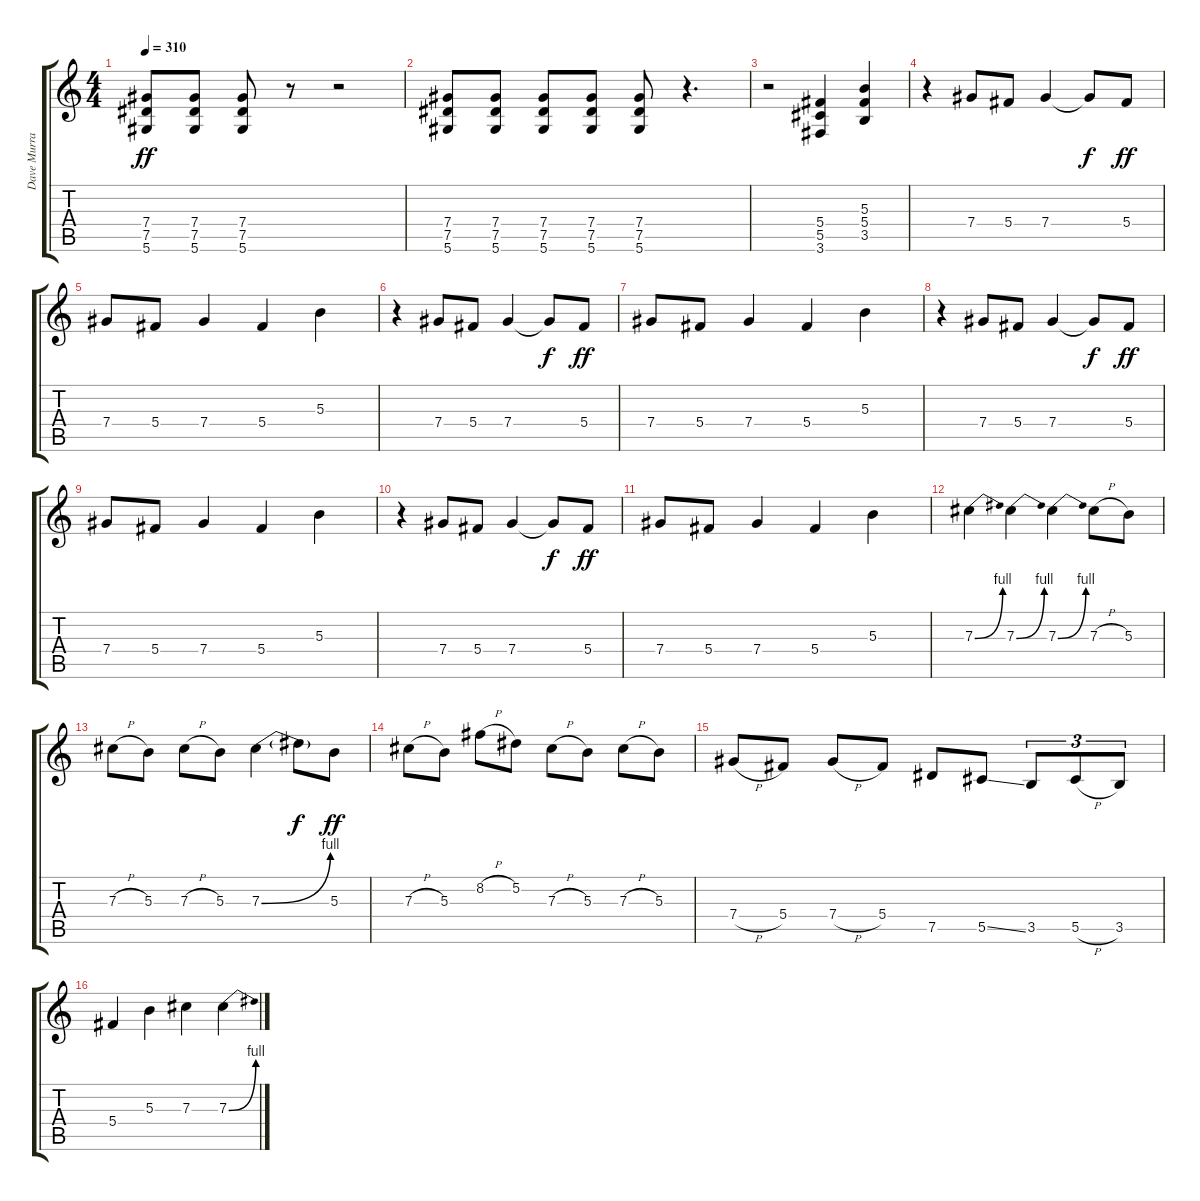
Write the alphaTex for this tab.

\track ("Dave Murray" "Dave Murra") {instrument overdrivenguitar}
\staff {score tabs}
\tuning (Eb4 Bb3 Gb3 Db3 Ab2 Eb2) {hide}
\ts (4 4)
\tempo 310
\clef g2
\ks c
(7.4 7.5 5.6).8{dy ff} (7.4 7.5 5.6).8 (7.4 7.5 5.6).8 r.8 r.2 |
(7.4 7.5 5.6).8 (7.4 7.5 5.6).8 (7.4 7.5 5.6).8 (7.4 7.5 5.6).8 (7.4 7.5 5.6).8 r.4{d} |
r.2 (5.4 5.5 3.6).4 (5.3 5.4 3.5).4 |
r.4 7.4.8 5.4.8 7.4.4 7.4{t}.8{dy f} 5.4.8{dy ff} |
7.4.8 5.4.8 7.4.4 5.4.4 5.3.4 |
r.4 7.4.8 5.4.8 7.4.4 7.4{t}.8{dy f} 5.4.8{dy ff} |
7.4.8 5.4.8 7.4.4 5.4.4 5.3.4 |
r.4 7.4.8 5.4.8 7.4.4 7.4{t}.8{dy f} 5.4.8{dy ff} |
7.4.8 5.4.8 7.4.4 5.4.4 5.3.4 |
r.4 7.4.8 5.4.8 7.4.4 7.4{t}.8{dy f} 5.4.8{dy ff} |
7.4.8 5.4.8 7.4.4 5.4.4 5.3.4 |
7.3{be (bend 0 0 60 4)}.4{volume 14} 7.3{be (bend 0 0 60 4)}.4 7.3{be (bend 0 0 60 4)}.4 7.3{h}.8 5.3.8 |
7.3{h}.8 5.3.8 7.3{h}.8 5.3.8 7.3{be (bend 0 0 60 4)}.4 7.3{t}.8{dy f} 5.3.8{dy ff} |
7.3{h}.8 5.3.8 8.2{h}.8 5.2.8 7.3{h}.8 5.3.8 7.3{h}.8 5.3.8 |
7.4{h}.8 5.4.8 7.4{h}.8 5.4.8 7.5.8 5.5{ss}.8 3.5.8{tu (3 2)} 5.5{h}.8{tu (3 2)} 3.5.8{tu (3 2)} |
5.4.4 5.3.4 7.3.4 7.3{be (bend 0 0 60 4)}.4
